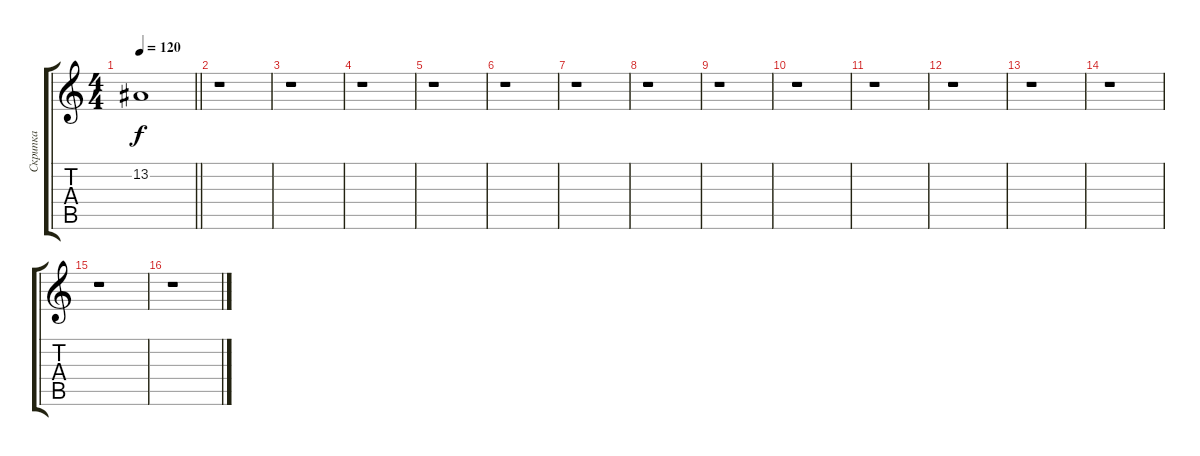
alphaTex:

\track ("Скрипка" "Скрипка") {instrument violin}
\staff {score tabs}
\tuning (D4 A3 F3 C3 G2 C2) {hide}
\ts (4 4)
\tempo 120
\clef g2
\barLineRight lightlight
\ks c
13.2.1{dy f} |
\section ("" " ")
r.1 |
r.1 |
r.1 |
r.1 |
r.1 |
r.1 |
r.1 |
r.1 |
r.1 |
r.1 |
r.1 |
r.1 |
r.1 |
r.1 |
r.1
